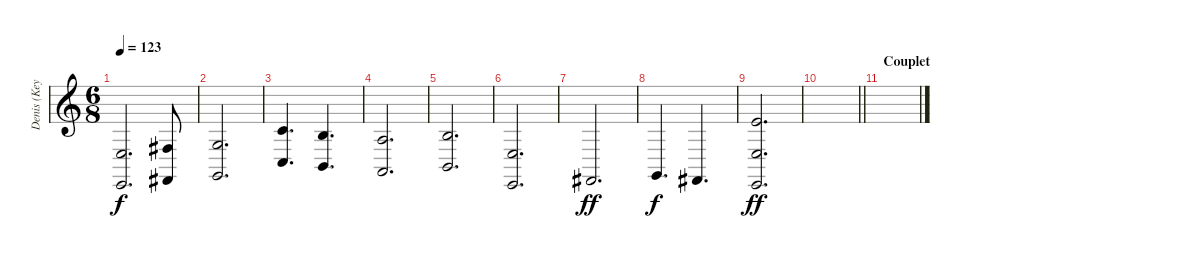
\track ("Denis (Keyboard)" "Denis (Key") {instrument synthstrings2}
\staff {score}
\tuning (E4 B3 G3 D3 A2 B1) {hide}
\ts (6 8)
\tempo 123
\clef g2
\ks c
(7.5 5.6).2{d dy f} (9.5 7.6).8 |
(0.3 8.6).2{d} |
(5.3 3.5).4{d} (0.2 2.5).4{d} |
(2.3 0.5).2{d} |
(0.2 2.5).2{d} |
(2.4 5.6).2{d} |
7.6.2{d dy ff} |
8.6.4{d dy f} 7.6.4{d} |
(5.2 7.5 5.6).2{d dy ff} |
\barLineRight lightlight
|
\section ("" "Couplet")
